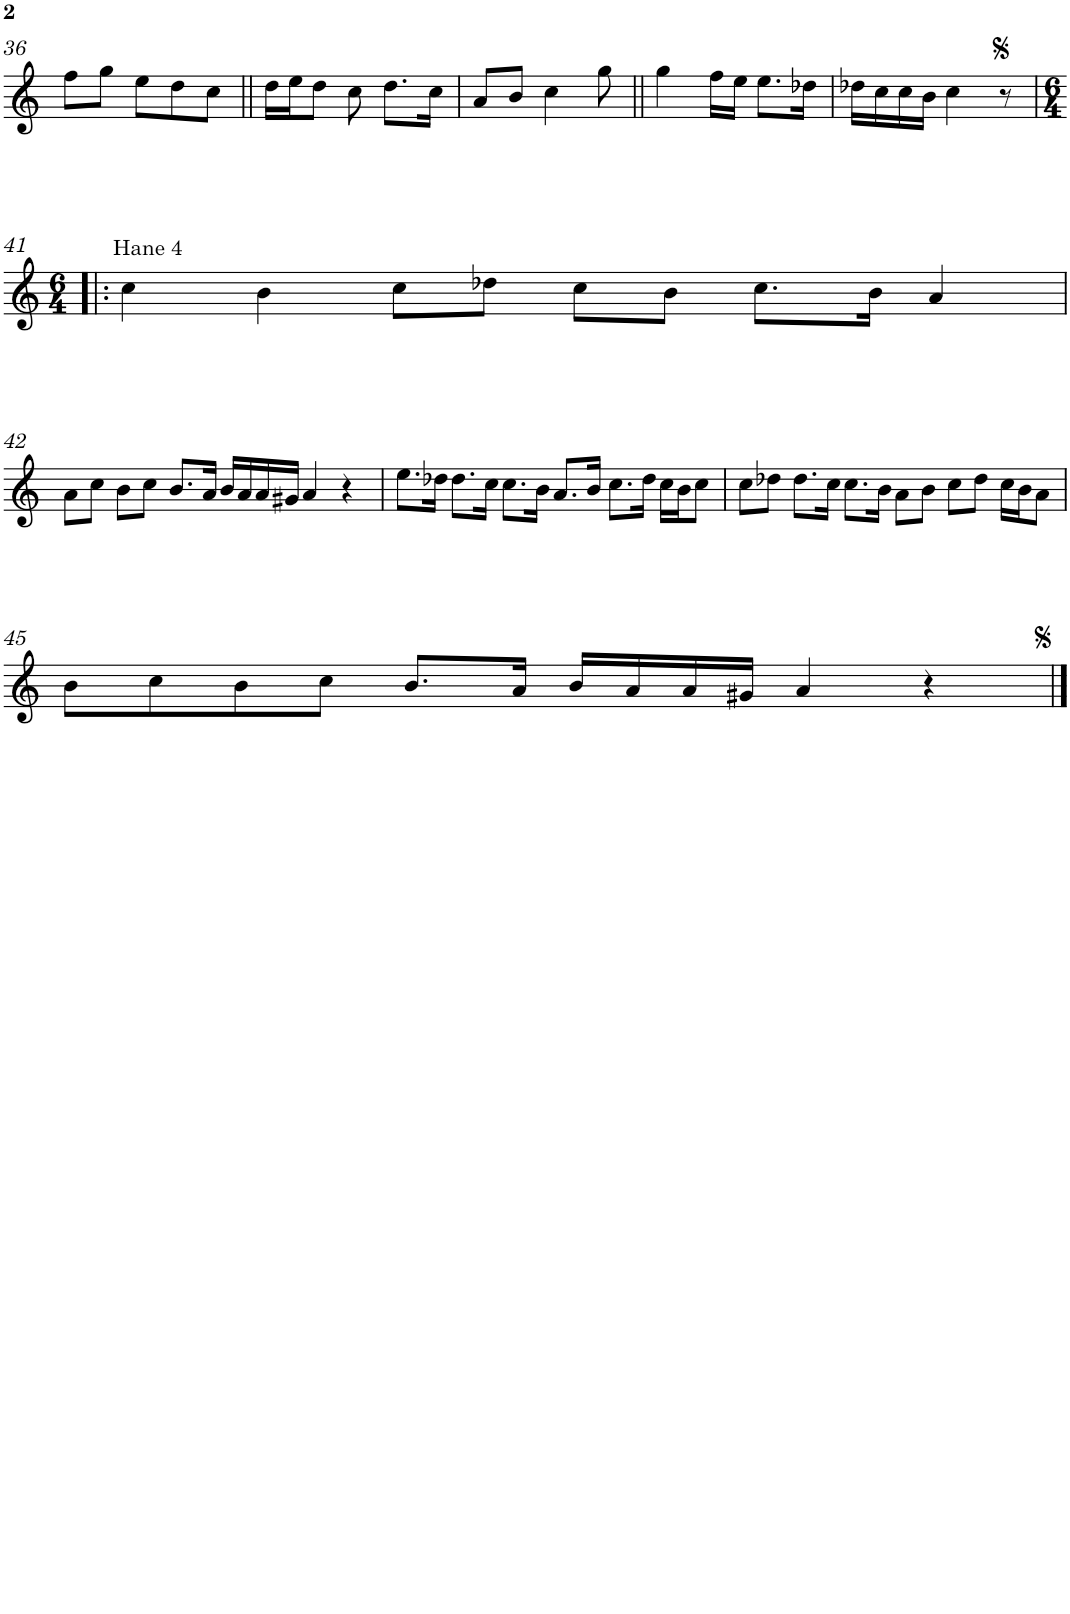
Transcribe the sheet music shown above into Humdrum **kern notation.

**kern
*part1
*staff1
*I"Piano
*I'Pno.
!!LO:PB:g=z
*clefG2
*k[]
*M5/8
=36
8ff\L
8gg\J
8ee\L
8dd\
8cc\J
=37||
16dd\LL
16ee\J
8dd\J
8cc\
8.dd\L
16cc\Jk
=38
8a/L
8b/J
4cc\
8gg\
=39||
4gg\
16ff\LL
16ee\JJ
8.ee\L
16dd-X\Jk
=40
16dd-X\LL
16cc\
16cc\
16b\JJ
4cc\
8r
!!LO:LB:g=z
=41!|:
*M6/4
!LO:TX:a:t=Hane 4
4cc\
4b\
8cc\L
8dd-X\J
8cc\L
8b\J
8.cc\L
16b\Jk
4a/
!!LO:LB:g=z
=42
8a\L
8cc\J
8b\L
8cc\J
8.b/L
16a/Jk
16b/LL
16a/
16a/
16g#X/JJ
4a/
4r
=43
8.ee\L
16dd-X\Jk
8.dd-\L
16cc\Jk
8.cc\L
16b\Jk
8.a/L
16b/Jk
8.cc\L
16dd-\Jk
16cc\LL
16b\J
8cc\J
=44
8cc\L
8dd-X\J
8.dd-\L
16cc\Jk
8.cc\L
16b\Jk
8a\L
8b\J
8cc\L
8dd-\J
16cc\LL
16b\J
8a\J
!!LO:LB:g=z
=45
8b\L
8cc\
8b\
8cc\J
8.b/L
16a/Jk
16b/LL
16a/
16a/
16g#X/JJ
4a/
4r
==
*-
